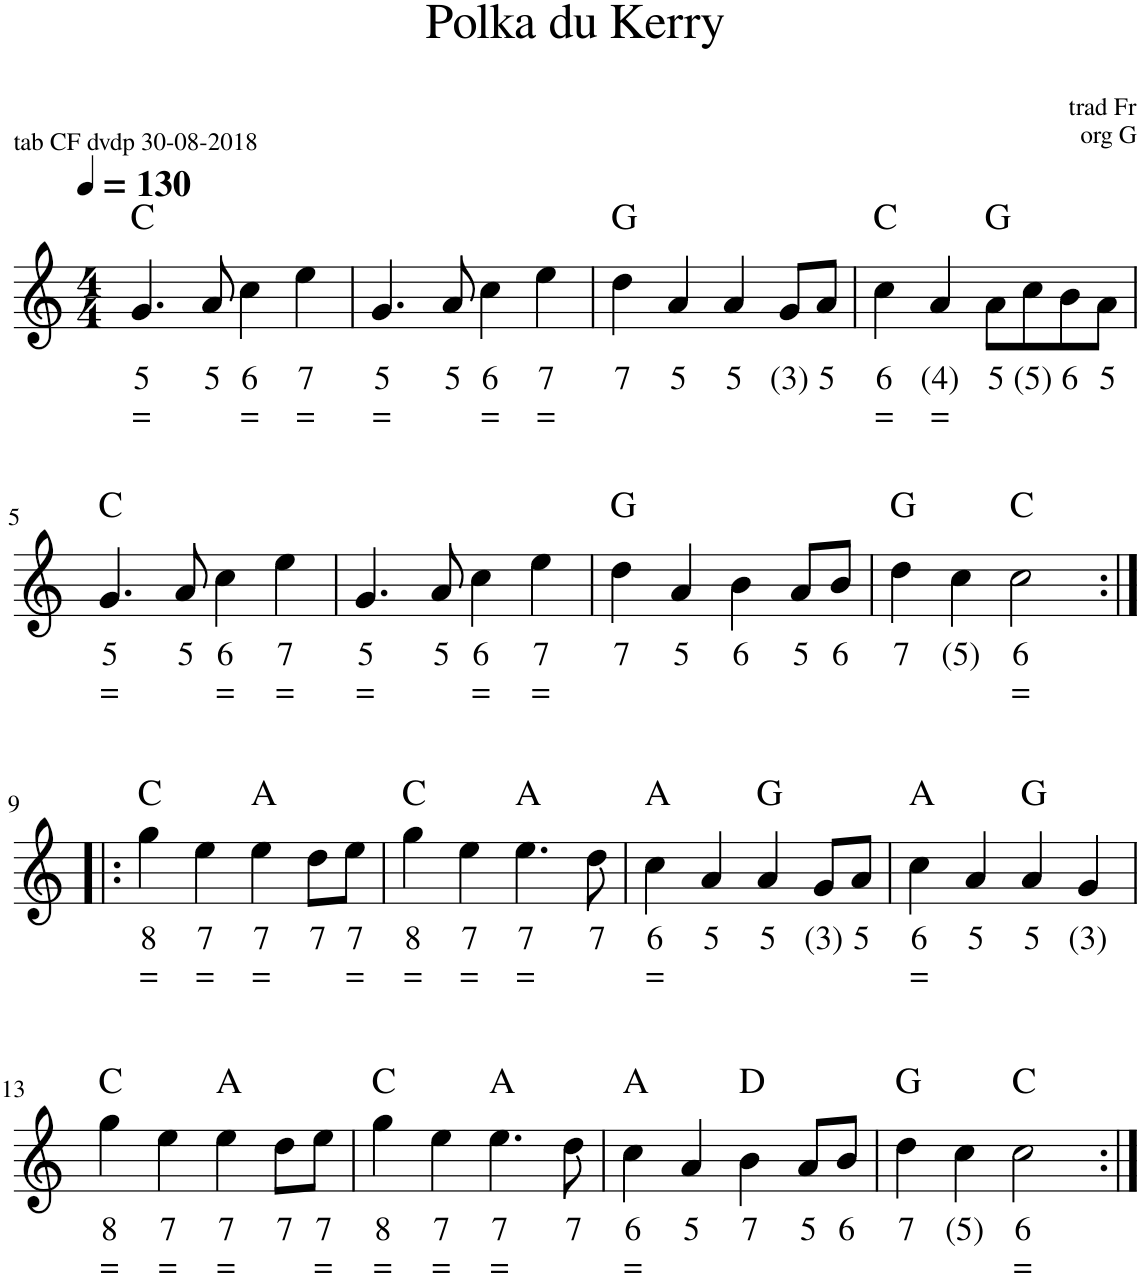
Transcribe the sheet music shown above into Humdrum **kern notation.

**kern	**text	**text	**harte
*part1	*part1	*part1	*part1
*staff1	*staff1	*staff1	*
*I"Stem	*	*	*
*I'Stm.	*	*	*
*clefG2	*	*	*
*k[]	*	*	*
*M4/4	*	*	*
*MM130	*	*	*
=1	=1	=1	=1
!	!LO:LY:b	!LO:LY:b	!
4.g/	5	=	C:maj
!	!LO:LY:b	!	!
8a/	5	.	.
!	!LO:LY:b	!LO:LY:b	!
4cc\	6	=	.
!	!LO:LY:b	!LO:LY:b	!
4ee\	7	=	.
=2	=2	=2	=2
!	!LO:LY:b	!LO:LY:b	!
4.g/	5	=	.
!	!LO:LY:b	!	!
8a/	5	.	.
!	!LO:LY:b	!LO:LY:b	!
4cc\	6	=	.
!	!LO:LY:b	!LO:LY:b	!
4ee\	7	=	.
=3	=3	=3	=3
!	!LO:LY:b	!	!
4dd\	7	.	G:maj
!	!LO:LY:b	!	!
4a/	5	.	.
!	!LO:LY:b	!	!
4a/	5	.	.
!	!LO:LY:b	!	!
8g/L	(3)	.	.
!	!LO:LY:b	!	!
8a/J	5	.	.
=4	=4	=4	=4
!	!LO:LY:b	!LO:LY:b	!
4cc\	6	=	C:maj
!	!LO:LY:b	!LO:LY:b	!
4a/	(4)	=	.
!	!LO:LY:b	!	!
8a\L	5	.	G:maj
!	!LO:LY:b	!	!
8cc\	(5)	.	.
!	!LO:LY:b	!	!
8b\	6	.	.
!	!LO:LY:b	!	!
8a\J	5	.	.
!!LO:LB:g=z
=5	=5	=5	=5
!	!LO:LY:b	!LO:LY:b	!
4.g/	5	=	C:maj
!	!LO:LY:b	!	!
8a/	5	.	.
!	!LO:LY:b	!LO:LY:b	!
4cc\	6	=	.
!	!LO:LY:b	!LO:LY:b	!
4ee\	7	=	.
=6	=6	=6	=6
!	!LO:LY:b	!LO:LY:b	!
4.g/	5	=	.
!	!LO:LY:b	!	!
8a/	5	.	.
!	!LO:LY:b	!LO:LY:b	!
4cc\	6	=	.
!	!LO:LY:b	!LO:LY:b	!
4ee\	7	=	.
=7	=7	=7	=7
!	!LO:LY:b	!	!
4dd\	7	.	G:maj
!	!LO:LY:b	!	!
4a/	5	.	.
!	!LO:LY:b	!	!
4b\	6	.	.
!	!LO:LY:b	!	!
8a/L	5	.	.
!	!LO:LY:b	!	!
8b/J	6	.	.
=8	=8	=8	=8
!	!LO:LY:b	!	!
4dd\	7	.	G:maj
!	!LO:LY:b	!	!
4cc\	(5)	.	.
!	!LO:LY:b	!LO:LY:b	!
2cc\	6	=	C:maj
!!LO:LB:g=z
=9:|!|:	=9:|!|:	=9:|!|:	=9:|!|:
!	!LO:LY:b	!LO:LY:b	!
4gg\	8	=	C:maj
!	!LO:LY:b	!LO:LY:b	!
4ee\	7	=	.
!	!LO:LY:b	!LO:LY:b	!
4ee\	7	=	A:maj
!	!LO:LY:b	!	!
8dd\L	7	.	.
!	!LO:LY:b	!LO:LY:b	!
8ee\J	7	=	.
=10	=10	=10	=10
!	!LO:LY:b	!LO:LY:b	!
4gg\	8	=	C:maj
!	!LO:LY:b	!LO:LY:b	!
4ee\	7	=	.
!	!LO:LY:b	!LO:LY:b	!
4.ee\	7	=	A:maj
!	!LO:LY:b	!	!
8dd\	7	.	.
=11	=11	=11	=11
!	!LO:LY:b	!LO:LY:b	!
4ccn\	6	=	A:maj
!	!LO:LY:b	!	!
4a/	5	.	.
!	!LO:LY:b	!	!
4a/	5	.	G:maj
!	!LO:LY:b	!	!
8g/L	(3)	.	.
!	!LO:LY:b	!	!
8a/J	5	.	.
=12	=12	=12	=12
!	!LO:LY:b	!LO:LY:b	!
4ccn\	6	=	A:maj
!	!LO:LY:b	!	!
4a/	5	.	.
!	!LO:LY:b	!	!
4a/	5	.	G:maj
!	!LO:LY:b	!	!
4g/	(3)	.	.
!!LO:LB:g=z
=13	=13	=13	=13
!	!LO:LY:b	!LO:LY:b	!
4gg\	8	=	C:maj
!	!LO:LY:b	!LO:LY:b	!
4ee\	7	=	.
!	!LO:LY:b	!LO:LY:b	!
4ee\	7	=	A:maj
!	!LO:LY:b	!	!
8dd\L	7	.	.
!	!LO:LY:b	!LO:LY:b	!
8ee\J	7	=	.
=14	=14	=14	=14
!	!LO:LY:b	!LO:LY:b	!
4gg\	8	=	C:maj
!	!LO:LY:b	!LO:LY:b	!
4ee\	7	=	.
!	!LO:LY:b	!LO:LY:b	!
4.ee\	7	=	A:maj
!	!LO:LY:b	!	!
8dd\	7	.	.
=15	=15	=15	=15
!	!LO:LY:b	!LO:LY:b	!
4ccn\	6	=	A:maj
!	!LO:LY:b	!	!
4a/	5	.	.
!	!LO:LY:b	!	!
4b\	7	.	D:maj
!	!LO:LY:b	!	!
8a/L	5	.	.
!	!LO:LY:b	!	!
8b/J	6	.	.
=16	=16	=16	=16
!	!LO:LY:b	!	!
4dd\	7	.	G:maj
!	!LO:LY:b	!	!
4cc\	(5)	.	.
!	!LO:LY:b	!LO:LY:b	!
2cc\	6	=	C:maj
=:|!	=:|!	=:|!	=:|!
*-	*-	*-	*-
